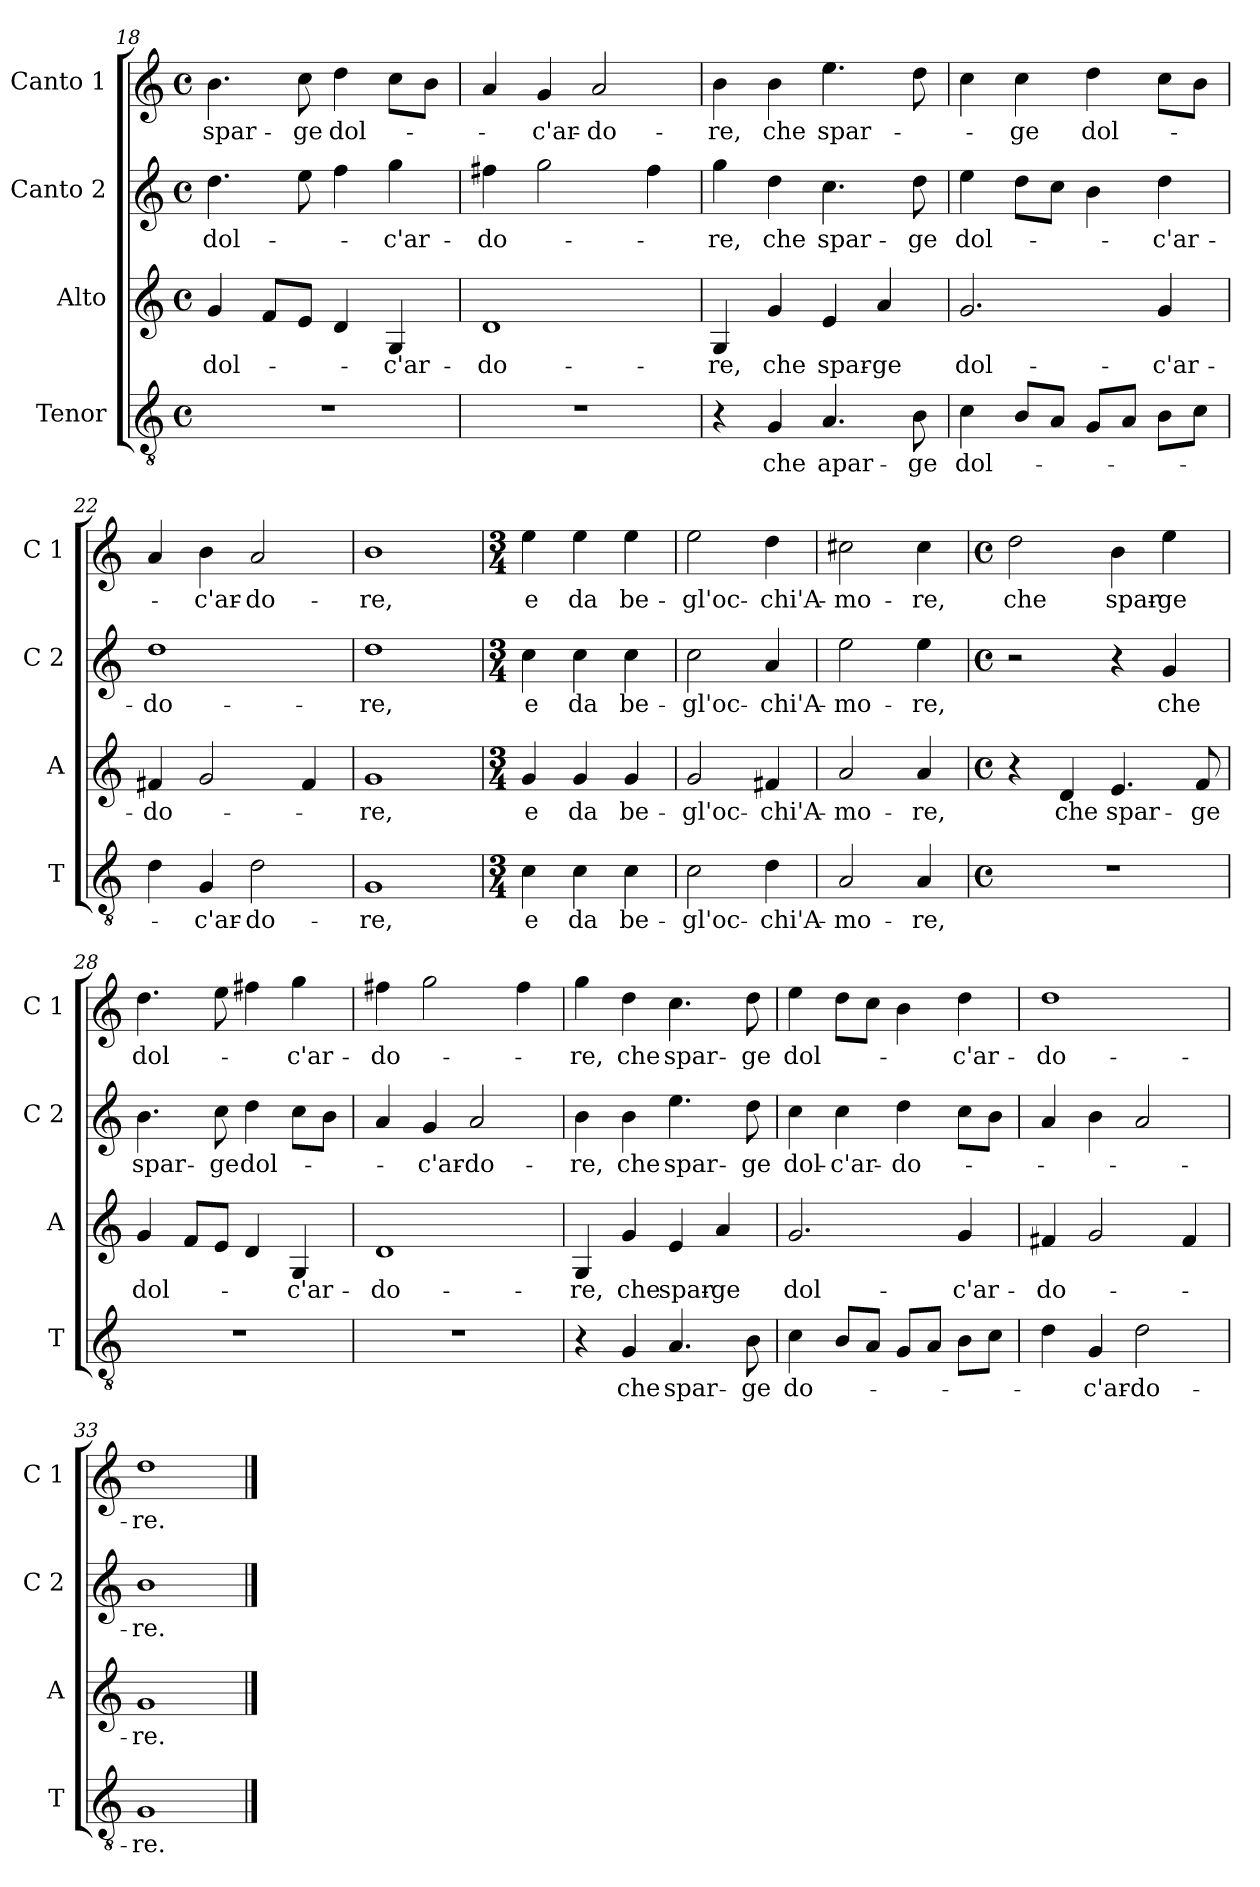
**kern	**text	**kern	**text	**kern	**text	**kern	**text
*part4	*part4	*part3	*part3	*part2	*part2	*part1	*part1
*staff4	*staff4	*staff3	*staff3	*staff2	*staff2	*staff1	*staff1
*I"Tenor	*	*I"Alto	*	*I"Canto 2	*	*I"Canto 1	*
*I'T	*	*I'A	*	*I'C 2	*	*I'C 1	*
!!LO:PB:g=z
*clefGv2	*	*clefG2	*	*clefG2	*	*clefG2	*
*k[]	*	*k[]	*	*k[]	*	*k[]	*
*C:	*	*C:	*	*C:	*	*C:	*
*M4/4	*	*M4/4	*	*M4/4	*	*M4/4	*
*met(c)	*	*met(c)	*	*met(c)	*	*met(c)	*
=18	=18	=18	=18	=18	=18	=18	=18
!	!	!	!LO:LY:b	!	!LO:LY:b	!	!LO:LY:b
1r	.	4g/	dol-	4.dd\	dol-	4.b\	spar-
.	.	8f/L	.	.	.	.	.
!	!	!	!	!	!	!	!LO:LY:b
.	.	8e/J	.	8ee\	.	8cc\	-ge
!	!	!	!	!	!	!	!LO:LY:b
.	.	4d/	.	4ff\	.	4dd\	dol-
!	!	!	!LO:LY:b	!	!LO:LY:b	!	!
.	.	4G/	-c'ar-	4gg\	-c'ar-	8cc\L	.
.	.	.	.	.	.	8b\J	.
=19	=19	=19	=19	=19	=19	=19	=19
!	!	!	!LO:LY:b	!	!LO:LY:b	!	!
1r	.	1d	-do-	4ff#X\	-do-	4a/	.
!	!	!	!	!	!	!	!LO:LY:b
.	.	.	.	2gg\	.	4g/	-c'ar-
!	!	!	!	!	!	!	!LO:LY:b
.	.	.	.	.	.	2a/	-do-
.	.	.	.	4ff#\	.	.	.
=20	=20	=20	=20	=20	=20	=20	=20
!	!	!	!LO:LY:b	!	!LO:LY:b	!	!LO:LY:b
4r	.	4G/	-re,	4gg\	-re,	4b\	-re,
!	!LO:LY:b	!	!LO:LY:b	!	!LO:LY:b	!	!LO:LY:b
4G/	che	4g/	che	4dd\	che	4b\	che
!	!LO:LY:b	!	!LO:LY:b	!	!LO:LY:b	!	!LO:LY:b
4.A/	apar-	4e/	spar-	4.cc\	spar-	4.ee\	spar-
!	!	!	!LO:LY:b	!	!	!	!
.	.	4a/	-ge	.	.	.	.
!	!LO:LY:b	!	!	!	!LO:LY:b	!	!
8B\	-ge	.	.	8dd\	-ge	8dd\	.
=21	=21	=21	=21	=21	=21	=21	=21
!	!LO:LY:b	!	!LO:LY:b	!	!LO:LY:b	!	!
4c\	dol-	2.g/	dol-	4ee\	dol-	4cc\	.
!	!	!	!	!	!	!	!LO:LY:b
8B/L	.	.	.	8dd\L	.	4cc\	-ge
8A/J	.	.	.	8cc\J	.	.	.
!	!	!	!	!	!	!	!LO:LY:b
8G/L	.	.	.	4b\	.	4dd\	dol-
8A/J	.	.	.	.	.	.	.
!	!	!	!LO:LY:b	!	!LO:LY:b	!	!
8B\L	.	4g/	-c'ar-	4dd\	-c'ar-	8cc\L	.
8c\J	.	.	.	.	.	8b\J	.
=22	=22	=22	=22	=22	=22	=22	=22
!	!	!	!LO:LY:b	!	!LO:LY:b	!	!
4d\	.	4f#X/	-do-	1dd	-do-	4a/	.
!	!LO:LY:b	!	!	!	!	!	!LO:LY:b
4G/	-c'ar-	2g/	.	.	.	4b\	-c'ar-
!	!LO:LY:b	!	!	!	!	!	!LO:LY:b
2d\	-do-	.	.	.	.	2a/	-do-
.	.	4f#/	.	.	.	.	.
!!LO:LB:g=z
=23	=23	=23	=23	=23	=23	=23	=23
!	!LO:LY:b	!	!LO:LY:b	!	!LO:LY:b	!	!LO:LY:b
1G	-re,	1g	-re,	1dd	-re,	1b	-re,
=24	=24	=24	=24	=24	=24	=24	=24
*M3/4	*	*M3/4	*	*M3/4	*	*M3/4	*
!	!LO:LY:b	!	!LO:LY:b	!	!LO:LY:b	!	!LO:LY:b
4c\	e	4g/	e	4cc\	e	4ee\	e
!	!LO:LY:b	!	!LO:LY:b	!	!LO:LY:b	!	!LO:LY:b
4c\	da	4g/	da	4cc\	da	4ee\	da
!	!LO:LY:b	!	!LO:LY:b	!	!LO:LY:b	!	!LO:LY:b
4c\	be-	4g/	be-	4cc\	be-	4ee\	be-
=25	=25	=25	=25	=25	=25	=25	=25
!	!LO:LY:b	!	!LO:LY:b	!	!LO:LY:b	!	!LO:LY:b
2c\	-gl'oc-	2g/	-gl'oc-	2cc\	-gl'oc-	2ee\	-gl'oc-
!	!LO:LY:b	!	!LO:LY:b	!	!LO:LY:b	!	!LO:LY:b
4d\	-chi'A-	4f#X/	-chi'A-	4a/	-chi'A-	4dd\	-chi'A-
=26	=26	=26	=26	=26	=26	=26	=26
!	!LO:LY:b	!	!LO:LY:b	!	!LO:LY:b	!	!LO:LY:b
2A/	-mo-	2a/	-mo-	2ee\	-mo-	2cc#X\	-mo-
!	!LO:LY:b	!	!LO:LY:b	!	!LO:LY:b	!	!LO:LY:b
4A/	-re,	4a/	-re,	4ee\	-re,	4cc#\	-re,
=27	=27	=27	=27	=27	=27	=27	=27
*M4/4	*	*M4/4	*	*M4/4	*	*M4/4	*
*met(c)	*	*met(c)	*	*met(c)	*	*met(c)	*
!	!	!	!	!	!	!	!LO:LY:b
1r	.	4r	.	2r	.	2dd\	che
!	!	!	!LO:LY:b	!	!	!	!
.	.	4d/	che	.	.	.	.
!	!	!	!LO:LY:b	!	!	!	!LO:LY:b
.	.	4.e/	spar-	4r	.	4b\	spar-
!	!	!	!	!	!LO:LY:b	!	!LO:LY:b
.	.	.	.	4g/	che	4ee\	-ge
!	!	!	!LO:LY:b	!	!	!	!
.	.	8f/	-ge	.	.	.	.
=28	=28	=28	=28	=28	=28	=28	=28
!	!	!	!LO:LY:b	!	!LO:LY:b	!	!LO:LY:b
1r	.	4g/	dol-	4.b\	spar-	4.dd\	dol-
.	.	8f/L	.	.	.	.	.
!	!	!	!	!	!LO:LY:b	!	!
.	.	8e/J	.	8cc\	-ge	8ee\	.
!	!	!	!	!	!LO:LY:b	!	!
.	.	4d/	.	4dd\	dol-	4ff#X\	.
!	!	!	!LO:LY:b	!	!	!	!LO:LY:b
.	.	4G/	-c'ar-	8cc\L	.	4gg\	-c'ar-
.	.	.	.	8b\J	.	.	.
!!LO:LB:g=z
=29	=29	=29	=29	=29	=29	=29	=29
!	!	!	!LO:LY:b	!	!	!	!LO:LY:b
1r	.	1d	-do-	4a/	.	4ff#X\	-do-
!	!	!	!	!	!LO:LY:b	!	!
.	.	.	.	4g/	-c'ar-	2gg\	.
!	!	!	!	!	!LO:LY:b	!	!
.	.	.	.	2a/	-do-	.	.
.	.	.	.	.	.	4ff#\	.
=30	=30	=30	=30	=30	=30	=30	=30
!	!	!	!LO:LY:b	!	!LO:LY:b	!	!LO:LY:b
4r	.	4G/	-re,	4b\	-re,	4gg\	-re,
!	!LO:LY:b	!	!LO:LY:b	!	!LO:LY:b	!	!LO:LY:b
4G/	che	4g/	che	4b\	che	4dd\	che
!	!LO:LY:b	!	!LO:LY:b	!	!LO:LY:b	!	!LO:LY:b
4.A/	spar-	4e/	spar-	4.ee\	spar-	4.cc\	spar-
!	!	!	!LO:LY:b	!	!	!	!
.	.	4a/	-ge	.	.	.	.
!	!LO:LY:b	!	!	!	!LO:LY:b	!	!LO:LY:b
8B\	-ge	.	.	8dd\	-ge	8dd\	-ge
=31	=31	=31	=31	=31	=31	=31	=31
!	!LO:LY:b	!	!LO:LY:b	!	!LO:LY:b	!	!LO:LY:b
4c\	do-	2.g/	dol-	4cc\	dol-	4ee\	dol-
!	!	!	!	!	!LO:LY:b	!	!
8B/L	.	.	.	4cc\	-c'ar-	8dd\L	.
8A/J	.	.	.	.	.	8cc\J	.
!	!	!	!	!	!LO:LY:b	!	!
8G/L	.	.	.	4dd\	-do-	4b\	.
8A/J	.	.	.	.	.	.	.
!	!	!	!LO:LY:b	!	!	!	!LO:LY:b
8B\L	.	4g/	-c'ar-	8cc\L	.	4dd\	-c'ar-
8c\J	.	.	.	8b\J	.	.	.
=32	=32	=32	=32	=32	=32	=32	=32
!	!	!	!LO:LY:b	!	!	!	!LO:LY:b
4d\	.	4f#X/	-do-	4a/	.	1dd	-do-
!	!LO:LY:b	!	!	!	!	!	!
4G/	-c'ar-	2g/	.	4b\	.	.	.
!	!LO:LY:b	!	!	!	!	!	!
2d\	-do-	.	.	2a/	.	.	.
.	.	4f#/	.	.	.	.	.
=33	=33	=33	=33	=33	=33	=33	=33
!	!LO:LY:b	!	!LO:LY:b	!	!LO:LY:b	!	!LO:LY:b
1G	-re.	1g	-re.	1b	-re.	1dd	-re.
==	==	==	==	==	==	==	==
*-	*-	*-	*-	*-	*-	*-	*-
